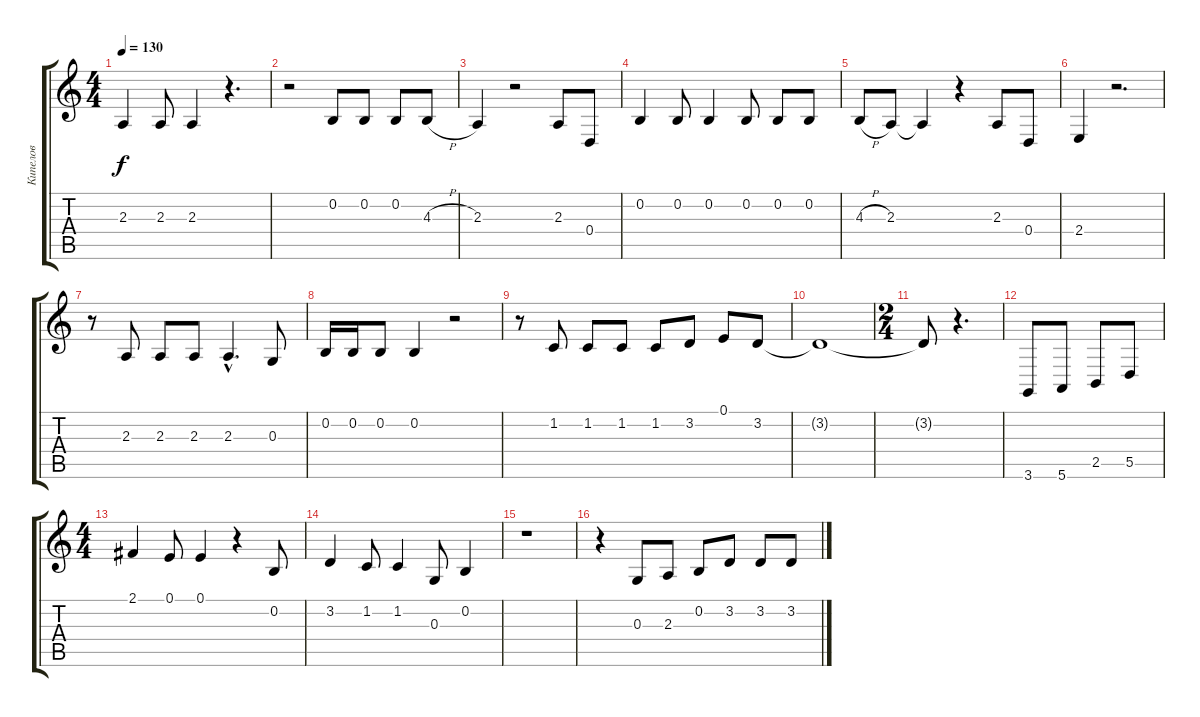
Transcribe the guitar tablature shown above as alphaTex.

\track ("Кипелов" "Кипелов") {instrument viola}
\staff {score tabs}
\tuning (E4 B3 G3 D3 A2 E2) {hide}
\ts (4 4)
\tempo 130
\clef g2
\ks c
2.3.4{dy f} 2.3.8 2.3.4 r.4{d} |
r.2 0.2.8 0.2.8 0.2.8 4.3{h}.8 |
2.3.4 r.2 2.3.8 0.4.8 |
0.2.4 0.2.8 0.2.4 0.2.8 0.2.8 0.2.8 |
4.3{h}.8 2.3.8 2.3{t}.4 r.4 2.3.8 0.4.8 |
2.4.4 r.2{d} |
r.8 2.3.8 2.3.8 2.3.8 2.3{hac}.4{d} 0.3.8 |
0.2.16 0.2.16 0.2.8 0.2.4 r.2 |
r.8 1.2.8 1.2.8 1.2.8 1.2.8 3.2.8 0.1.8 3.2.8 |
3.2{t}.1 |
\ts (2 4)
3.2{t}.8 r.4{d} |
3.6.8 5.6.8 2.5.8 5.5.8 |
\ts (4 4)
2.1.4 0.1.8 0.1.4 r.4 0.2.8 |
3.2.4 1.2.8 1.2.4 0.3.8 0.2.4 |
r.1 |
r.4 0.3.8 2.3.8 0.2.8 3.2.8 3.2.8 3.2.8
